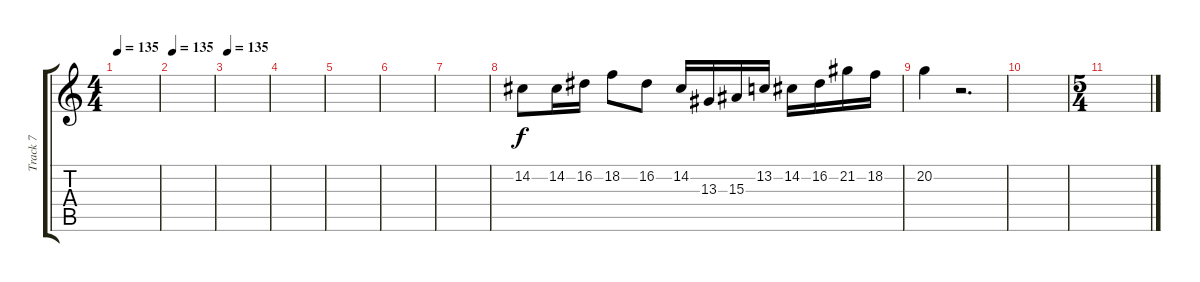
\track ("Track 7" "Track 7") {instrument violin}
\staff {score tabs}
\tuning (E4 B3 G3 D3 A2 E2) {hide}
\ts (4 4)
\tempo 135
\clef g2
\ks c
|
\tempo 135
|
\tempo 135
|
|
|
|
|
14.2.8 14.2.16 16.2.16 18.2.8 16.2.8 14.2.16 13.3.16 15.3.16 13.2.16 14.2.16 16.2.16 21.2.16 18.2.16 |
20.2.4 r.2{d} |
|
\ts (5 4)
